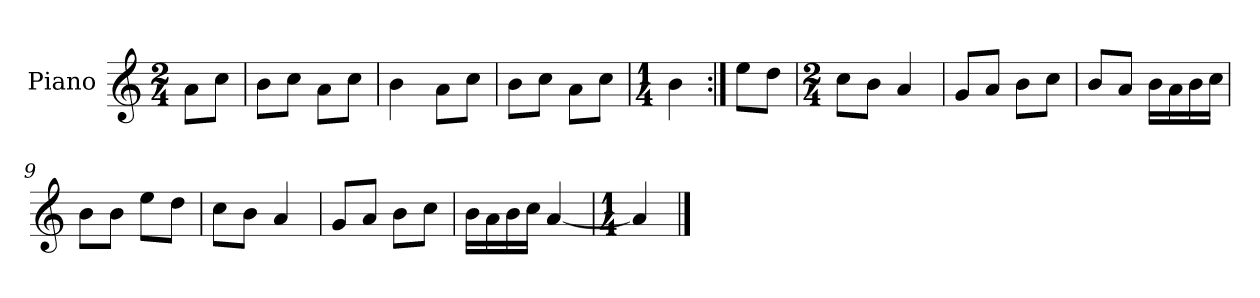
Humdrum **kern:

**kern
*part1
*staff1
*I"Piano
*I'Pno.
*clefG2
*k[]
*M2/4
=
8a\L
8cc\J
=1
8b\L
8cc\J
8a\L
8cc\J
=2
4b\
8a\L
8cc\J
=3
8b\L
8cc\J
8a\L
8cc\J
=4
*M1/4
4b\
=5:|!
8ee\L
8dd\J
=6
*M2/4
8cc\L
8b\J
4a/
=7
8g/L
8a/J
8b\L
8cc\J
=8
8b/L
8a/J
16b\LL
16a\
16b\
16cc\JJ
=9
8b\L
8b\J
8ee\L
8dd\J
!!LO:LB:g=z
=10
8cc\L
8b\J
4a/
=11
8g/L
8a/J
8b\L
8cc\J
=12
16b\LL
16a\
16b\
16cc\JJ
[4a/
=13
*M1/4
4a/]
==
*-
